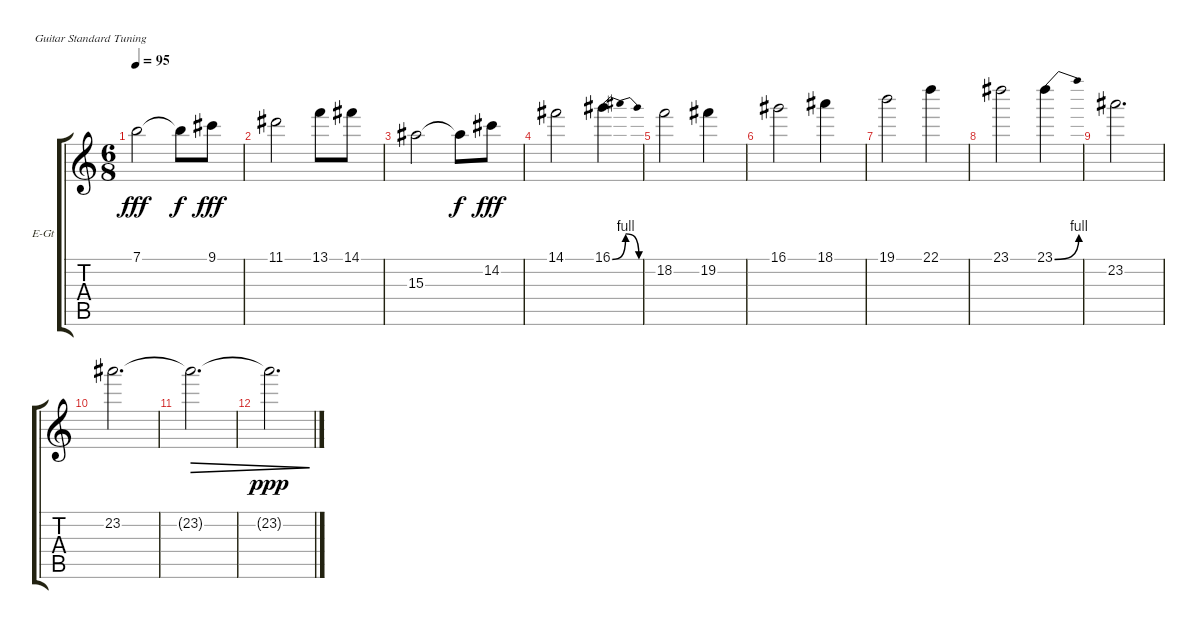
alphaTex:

\defaultSystemsLayout 4
\bracketExtendMode groupsimilarinstruments
\firstSystemTrackNameOrientation horizontal
\otherSystemsTrackNameOrientation horizontal
\track ("Electric Guitar" "E-Gt") {instrument overdrivenguitar}
\staff {score tabs}
\tuning (E4 B3 G3 D3 A2 E2)
\ts (6 8)
\tempo 95
\clef g2
\ks c
7.1.2{dy fff} 7.1{t}.8{dy f} 9.1.8{dy fff} |
11.1.2 13.1.8 14.1.8 |
15.3.2 15.3{t}.8{dy f} 14.2.8{dy fff} |
14.1.2 16.1{be (bendrelease 0 0 15.6 4 34.199999999999996 4 50.4 0)}.4 |
18.2.2 19.2.4 |
16.1.2 18.1.4 |
19.1.2 22.1.4 |
23.1.2 23.1{be (bend 0 0 15 4)}.4 |
23.2.2{d} |
23.2.2{d} |
23.2{t}.2{d dec} |
23.2{t}.2{d dec dy ppp}
